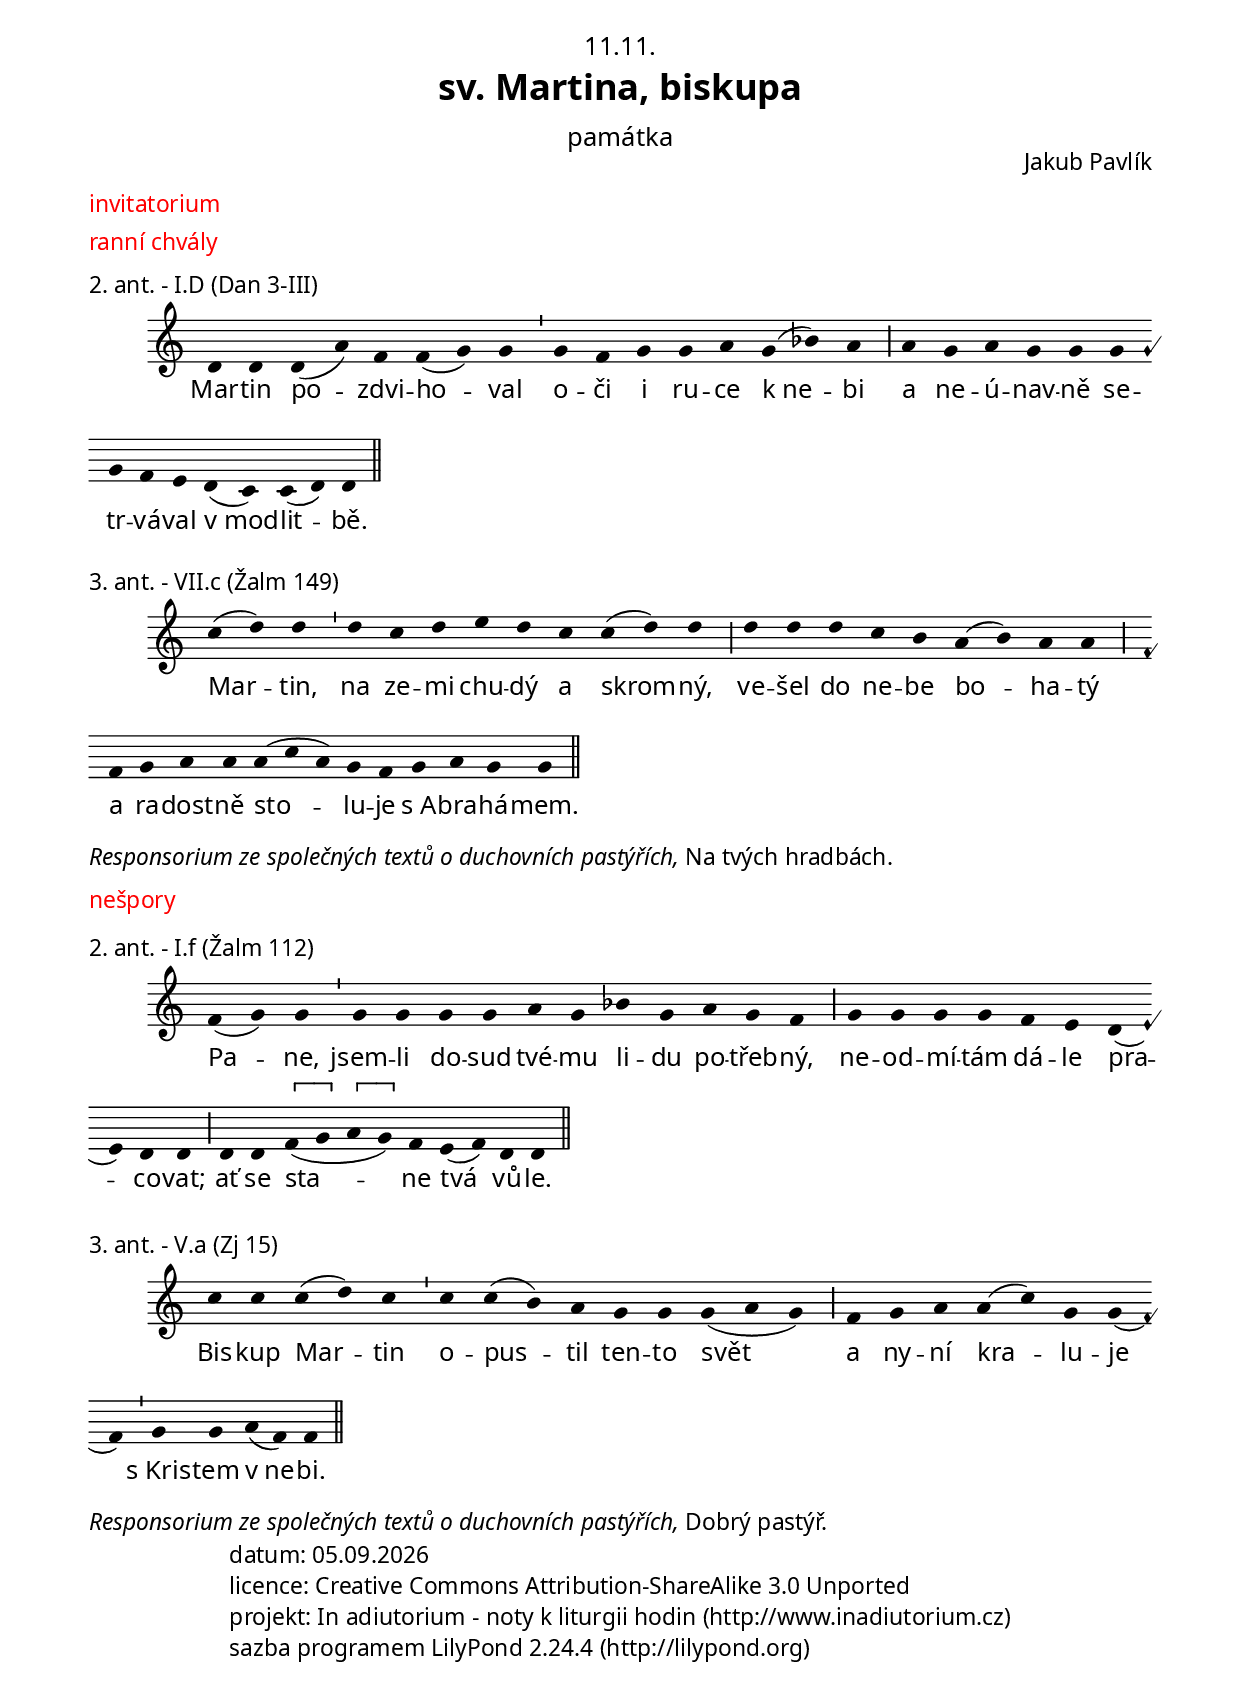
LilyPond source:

\version "2.16.0"

\include "../spolecne.ly"
\include "../dilyresponsorii.ly"

\header {
  title = \markup\titleSvatek
            "sv. Martina, biskupa"
            památka
            11.11.
  composer = "Jakub Pavlík"
}

\markup {\nadpisHodinka {"invitatorium"}}

\score {
  \relative c' {
    \choralniRezim
    
  }
  \addlyrics {
    Chval -- me na -- še -- ho Bo -- ha;
    vy -- zná --- vej -- me ho svým ži -- vo -- tem
    ja -- ko sva -- tý Mar -- tin!
  }
  \header {
    quid = "ant."
    modus = ""
    differentia = "" 
    psalmus = ""
    id = ""
    piece = \markup {\sestavTitulekBezZalmu}
  }
}

\markup {\nadpisHodinka {"ranní chvály"}}

\score {
  \relative c' {
    \choralniRezim
    
  }
  \addlyrics {
    Bo -- ží slu -- žeb -- ní -- ku Mar -- ti -- ne,
    ot -- ví -- rá se ti ne -- be,
    krá -- lov -- ství mé -- ho Ot -- ce.
  }
  \header {
    quid = "1. ant."
    modus = ""
    differentia = "" 
    psalmus = "Žalm 63"
    id = ""
    piece = \markup {\sestavTitulek}
  }
}

\score {
  \relative c' {
    \choralniRezim
    d4 d d( a') f f( g) g \barMin g f g g a g( bes) a \barMaior
    a g a g g g g f e d( c) c( d) d \barFinalis
  }
  \addlyrics {
    Mar -- tin po -- zdvi -- ho -- val o -- či i ru -- ce k_ne -- bi
    a ne -- ú -- nav -- ně se -- tr -- vá -- val v_mod -- lit -- bě.
  }
  \header {
    quid = "2. ant."
    modus = "I"
    differentia = "D" 
    psalmus = "Dan 3-III"
    id = ""
    piece = \markup {\sestavTitulek}
  }
}

\score {
  \relative c'' {
    \choralniRezim
    c4( d) d \barMin d c d e d c c( d) d \barMaior
    d d d c b a( b) a a \barMaior
    f g a a a( c a) g f g a g g \barFinalis
  }
  \addlyrics {
    Mar -- tin, na ze -- mi chu -- dý a skrom -- ný,
    ve -- šel do ne -- be bo -- ha -- tý
    a ra -- dost -- ně sto -- lu -- je s_A -- bra -- há -- mem.
  }
  \header {
    quid = "3. ant."
    modus = "VII"
    differentia = "c" 
    psalmus = "Žalm 149"
    id = ""
    piece = \markup {\sestavTitulek}
  }
}

\markup\italic{Responsorium ze společných textů o duchovních pastýřích, \upright{Na tvých hradbách.}}

\score {
  \relative c' {
    \choralniRezim
    
  }
  \addlyrics {
    Sva -- tý Mar -- tin vstou -- pil do ne -- bes -- ké vlas -- ti;
    zdra -- ví ho an -- dě -- lé, 
    ra -- du -- jí se arch -- an -- dě -- lé,
    zá -- stu -- py pa -- nen ho ví -- ta -- jí
    a všich -- ni sva -- tí spo -- leč -- ně vo -- la -- jí:
    Pat -- říš me -- zi nás na --- vě -- ky.
  }
  \header {
    quid = "ant. k Benedictus"
    modus = ""
    differentia = "" 
    psalmus = ""
    id = ""
    piece = \markup {\sestavTitulekBezZalmu}
  }
}

\markup {\nadpisHodinka {"nešpory"}}

\score {
  \relative c' {
    \choralniRezim
    
  }
  \addlyrics {
    Sva -- tý Mar -- tin se ne -- dal zdo -- lat a -- ni pra -- cí,
    a -- ni pře -- mo -- ci smr -- tí,
    a -- ni se ne -- bál ze -- mřít,
    a -- ni se ne -- vzpí -- ral žít.
  }
  \header {
    quid = "1. ant."
    modus = ""
    differentia = "" 
    psalmus = "Žalm 15"
    id = ""
    piece = \markup {\sestavTitulek}
  }
}

\score {
  \relative c' {
    \choralniRezim
    f( g) g \barMin g g g g a g bes g a g f \barMaior
    g g g g f e d( e) d d \barMaior
    d d \[ f( g \] \[ a g) \] f e( f) d d \barFinalis
  }
  \addlyrics {
    Pa -- ne, jsem -- li do -- sud tvé -- mu li -- du po -- třeb -- ný,
    ne -- od -- mí -- tám dá -- le pra -- co -- vat;
    ať se sta -- ne tvá vů -- le.
  }
  \header {
    quid = "2. ant."
    modus = "I"
    differentia = "f" 
    psalmus = "Žalm 112"
    id = ""
    piece = \markup {\sestavTitulek}
  }
}

\score {
  \relative c'' {
    \choralniRezim
    c4 c c( d) c \barMin c c( b) a g g g( a g) \barMaior
    f g a a( c) g g( f) \barMin g g a( f) f \barFinalis
  }
  \addlyrics {
    Bis -- kup Mar -- tin o -- pus -- til ten -- to svět
    a ny -- ní kra -- lu -- je s_Kris -- tem v_ne -- bi.
  }
  \header {
    quid = "3. ant."
    modus = "V"
    differentia = "a" 
    psalmus = "Zj 15"
    id = ""
    piece = \markup {\sestavTitulek}
  }
}

\markup\italic{Responsorium ze společných textů o duchovních pastýřích, \upright{Dobrý pastýř.}}

\score {
  \relative c' {
    \choralniRezim
    
  }
  \addlyrics {
    Sva -- tý bis -- kup 
    z_ce -- lé -- ho srd -- ce mi -- lo -- val Kris -- ta krá -- le
    a ne -- za -- le -- kl se moc -- ných;
    ne -- skon -- čil si -- ce po -- zem -- ský ži -- vot
    me -- čem pro -- ná -- sle -- do -- va -- te -- le,
    a -- le přes -- to do -- sá -- hl pal -- my ví -- těz -- ství
    ja -- ko mu -- čed -- ní -- ci.
  }
  \header {
    quid = "ant. k Magnificat"
    modus = ""
    differentia = "" 
    psalmus = ""
    id = ""
    piece = \markup {\sestavTitulekBezZalmu}
  }
}